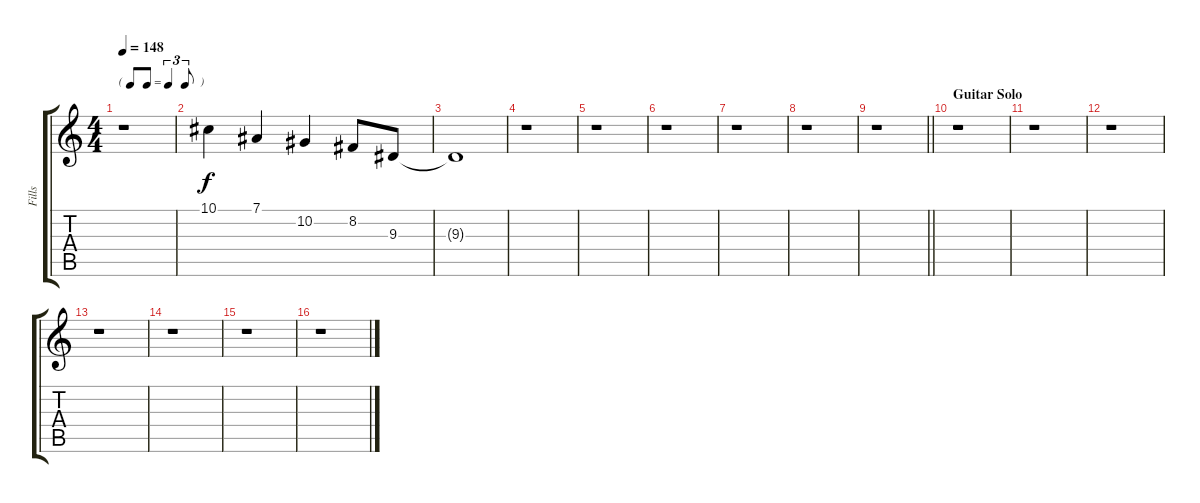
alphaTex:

\track ("Fills" "Fills") {instrument altosax}
\staff {score tabs}
\tuning (Eb4 Bb3 Gb3 Db3 Ab2 Eb2) {hide}
\ts (4 4)
\tf triplet8th
\tempo 148
\clef g2
\ks c
r.1{dy f} |
10.1.4 7.1.4 10.2.4 8.2.8 9.3.8 |
9.3{t}.1 |
r.1 |
r.1 |
r.1 |
r.1 |
r.1 |
\barLineRight lightlight
r.1 |
\section ("" "Guitar Solo")
r.1 |
r.1 |
r.1 |
r.1 |
r.1 |
r.1 |
r.1
